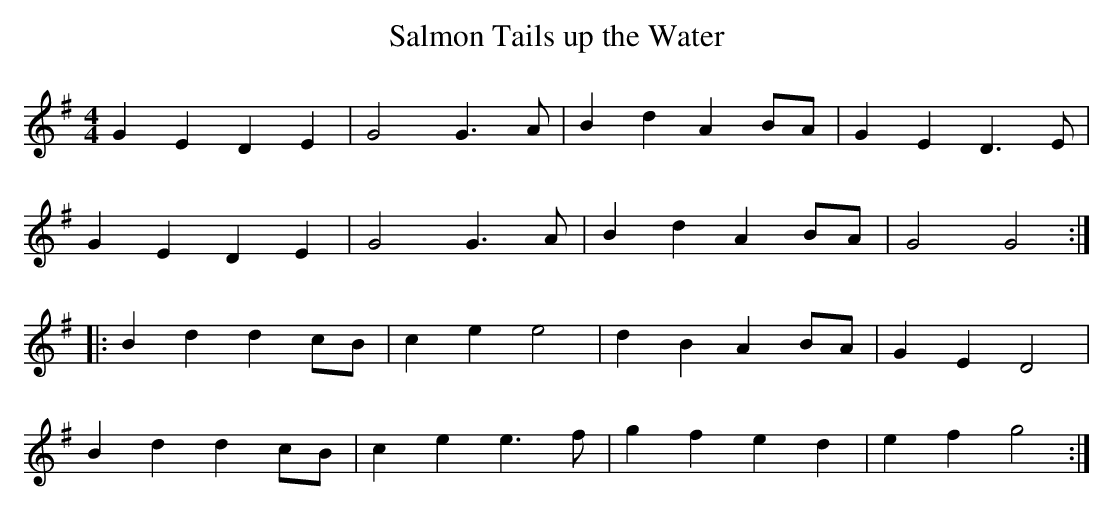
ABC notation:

X:1
T:Salmon Tails up the Water
L:1/8
M:4/4
K:G
G2E2D2E2|G4G3A|B2d2A2BA|G2E2D3E|
G2E2D2E2|G4G3A|B2d2A2BA|G4G4:|
|:B2d2d2cB|c2e2e4|d2B2A2BA|G2E2D4|
B2d2d2cB|c2e2e3f|g2f2e2d2|e2f2g4:|
